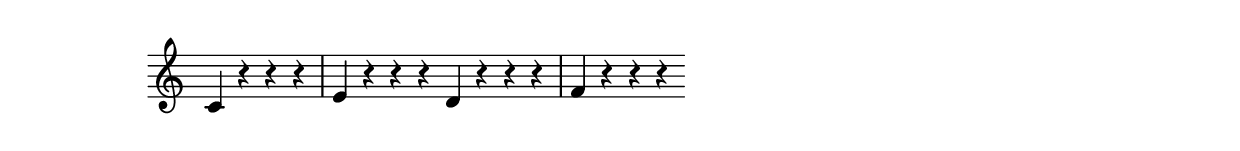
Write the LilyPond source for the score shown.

#(ly:set-option 'midi-extension "mid")
\version "2.12.3"
\include "english.ly"
\header{
title = ""
composer = ""
}
%{
|: S - - - | G - - - :|

|: R - - -  | m - - - :|

%}
melody = {
\once \override Staff.TimeSignature #'stencil = ##f
\clef treble
\key c \major
\autoBeamOn
\cadenzaOn


 \bar "|:"  c'4 r4 r4 r4 \bar "|"  e'4 r4 r4 r4 \bar ":|" 
 \bar "|:"  d'4 r4 r4 r4 \bar "|"  f'4 r4 r4 r4 \bar ":|" 

}


text = \lyricmode {

}

\score{

<<
\new Voice = "one" {
\melody
}
\new Lyrics \lyricsto "one" \text
>>
\layout {
\context {
\Score
\remove "Bar_number_engraver"
}
}
\midi {
\context {
\Score
tempoWholesPerMinute = #(ly:make-moment 200 4)
}
}
}